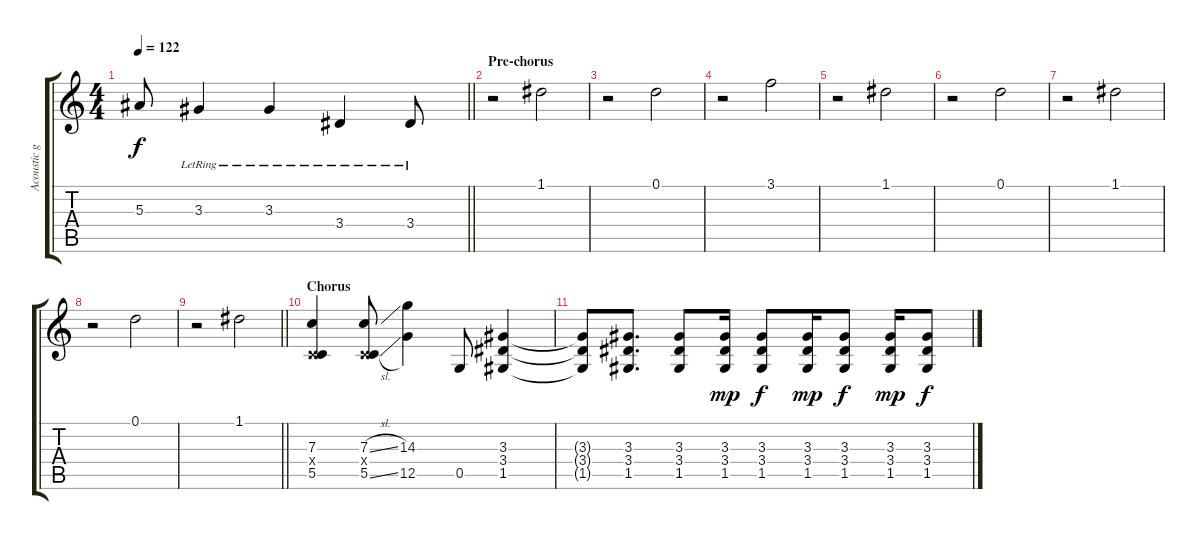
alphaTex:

\track ("Acoustic guitar 01" "Acoustic g") {instrument acousticguitarsteel}
\staff {score tabs}
\tuning (D4 A3 F3 C3 G2 C2) {hide}
\ts (4 4)
\tempo 122
\clef g2
\barLineRight lightlight
\ks c
5.3{t}.8{dy f} 3.3{lr}.4 3.3{lr}.4 3.4{lr}.4 3.4{lr}.8 |
\section ("" "Pre-chorus")
r.2{volume 13} 1.1.2 |
r.2 0.1.2 |
r.2 3.1.2 |
r.2 1.1.2 |
r.2 0.1.2 |
r.2 1.1.2 |
r.2 0.1.2 |
\barLineRight lightlight
r.2 1.1.2 |
\section ("" "Chorus")
(7.3 0.4{x} 5.5).4{volume 8} (7.3{sl} 0.4{x} 5.5{sl}).8 (14.3 12.5).4 0.5.8 (3.3 3.4 1.5).4 |
(3.3{t} 3.4{t} 1.5{t}).8 (3.3 3.4 1.5).8{d} (3.3 3.4 1.5).8 (3.3 3.4 1.5).16{dy mp} (3.3 3.4 1.5).8{dy f} (3.3 3.4 1.5).16{dy mp} (3.3 3.4 1.5).8{dy f} (3.3 3.4 1.5).16{dy mp} (3.3 3.4 1.5).8{dy f}
